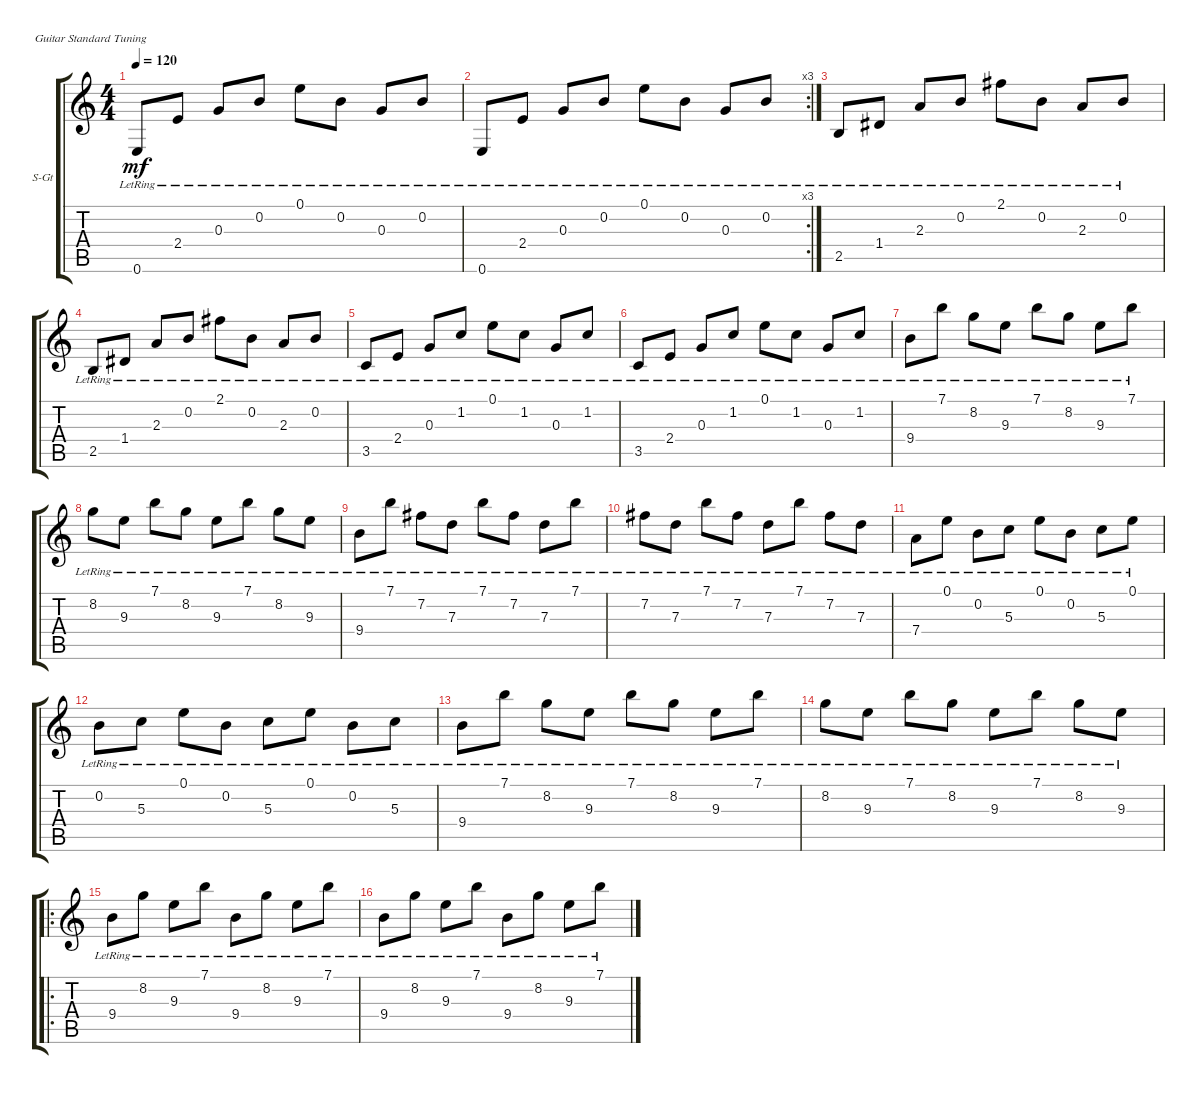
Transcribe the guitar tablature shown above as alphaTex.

\defaultSystemsLayout 4
\bracketExtendMode groupsimilarinstruments
\firstSystemTrackNameOrientation horizontal
\otherSystemsTrackNameOrientation horizontal
\track ("Steel Guitar" "S-Gt") {instrument acousticguitarsteel}
\staff {score tabs}
\tuning (E4 B3 G3 D3 A2 E2)
\ts (4 4)
\tempo 120
\clef g2
\ks c
0.6{lr}.8{dy mf} 2.4{lr}.8 0.3{lr}.8 0.2{lr}.8 0.1{lr}.8 0.2{lr}.8 0.3{lr}.8 0.2{lr}.8 |
\rc 3
0.6{lr}.8 2.4{lr}.8 0.3{lr}.8 0.2{lr}.8 0.1{lr}.8 0.2{lr}.8 0.3{lr}.8 0.2{lr}.8 |
2.5{lr}.8 1.4{lr}.8 2.3{lr}.8 0.2{lr}.8 2.1{lr}.8 0.2{lr}.8 2.3{lr}.8 0.2{lr}.8 |
2.5{lr}.8 1.4{lr}.8 2.3{lr}.8 0.2{lr}.8 2.1{lr}.8 0.2{lr}.8 2.3{lr}.8 0.2{lr}.8 |
3.5{lr}.8 2.4{lr}.8 0.3{lr}.8 1.2{lr}.8 0.1{lr}.8 1.2{lr}.8 0.3{lr}.8 1.2{lr}.8 |
3.5{lr}.8 2.4{lr}.8 0.3{lr}.8 1.2{lr}.8 0.1{lr}.8 1.2{lr}.8 0.3{lr}.8 1.2{lr}.8 |
9.4{lr}.8 7.1{lr}.8 8.2{lr}.8 9.3{lr}.8 7.1{lr}.8 8.2{lr}.8 9.3{lr}.8 7.1{lr}.8 |
8.2{lr}.8 9.3{lr}.8 7.1{lr}.8 8.2{lr}.8 9.3{lr}.8 7.1{lr}.8 8.2{lr}.8 9.3{lr}.8 |
9.4{lr}.8 7.1{lr}.8 7.2{lr}.8 7.3{lr}.8 7.1{lr}.8 7.2{lr}.8 7.3{lr}.8 7.1{lr}.8 |
7.2{lr}.8 7.3{lr}.8 7.1{lr}.8 7.2{lr}.8 7.3{lr}.8 7.1{lr}.8 7.2{lr}.8 7.3{lr}.8 |
7.4{lr}.8 0.1{lr}.8 0.2{lr}.8 5.3{lr}.8 0.1{lr}.8 0.2{lr}.8 5.3{lr}.8 0.1{lr}.8 |
0.2{lr}.8 5.3{lr}.8 0.1{lr}.8 0.2{lr}.8 5.3{lr}.8 0.1{lr}.8 0.2{lr}.8 5.3{lr}.8 |
9.4{lr}.8 7.1{lr}.8 8.2{lr}.8 9.3{lr}.8 7.1{lr}.8 8.2{lr}.8 9.3{lr}.8 7.1{lr}.8 |
8.2{lr}.8 9.3{lr}.8 7.1{lr}.8 8.2{lr}.8 9.3{lr}.8 7.1{lr}.8 8.2{lr}.8 9.3{lr}.8 |
\ro
9.4{lr}.8 8.2{lr}.8 9.3{lr}.8 7.1{lr}.8 9.4{lr}.8 8.2{lr}.8 9.3{lr}.8 7.1{lr}.8 |
9.4{lr}.8 8.2{lr}.8 9.3{lr}.8 7.1{lr}.8 9.4{lr}.8 8.2{lr}.8 9.3{lr}.8 7.1{lr}.8
